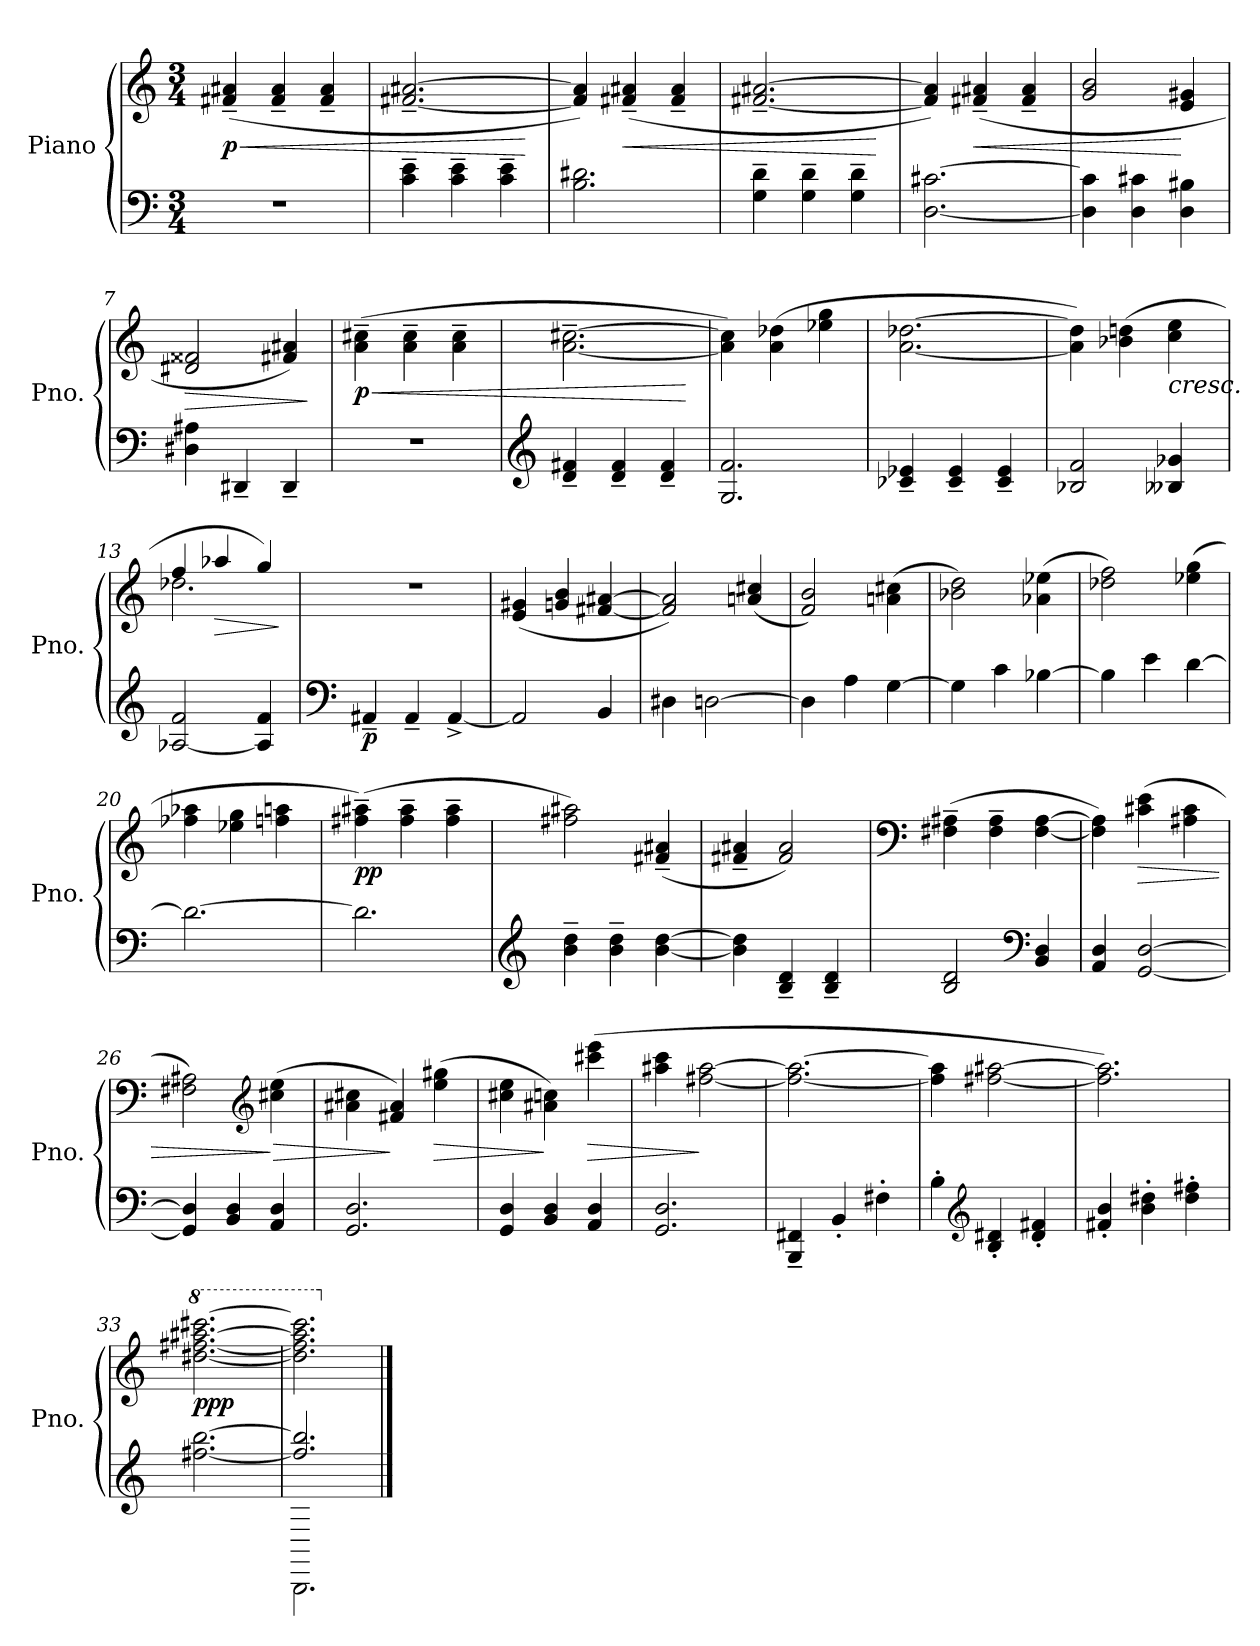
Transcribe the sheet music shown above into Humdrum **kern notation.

**kern	**kern	**dynam
*part1	*part1	*part1
*staff2	*staff1	*staff1/2
*I"Piano	*	*
*I'Pno.	*	*
*clefF4	*clefG2	*
*k[]	*k[]	*
*M3/4	*M3/4	*
*MM100	*MM100	*
=1	=1	=1
!	!	!LO:HP:b
!	!	!LO:DY:n=1:b
2.r	(>4f#X/~ 4a#X/~	< p
.	4f#/~ 4a#/~	.
.	4f#/~ 4a#/~	.
=2	=2	=2
4c\~ 4e\~	[2.f#X/~ [2.a#X/~	.
4c\~ 4e\~	.	.
4c\~ 4e\~	.	.
.	.	[
=3	=3	=3
2.B\ 2.d#X\	4f#/] 4a#/])	.
!	!	!LO:HP:b
.	(>4f#X/~ 4a#X/~	<
.	4f#/~ 4a#/~	.
=4	=4	=4
4G\~ 4d\~	[2.f#X/~ [2.a#X/~	.
4G\~ 4d\~	.	.
4G\~ 4d\~	.	.
.	.	[
=5	=5	=5
[2.D\ [2.c#X\	4f#/] 4a#/])	.
!	!	!LO:HP:b
.	(>4f#X/~ 4a#X/~	<
.	4f#/~ 4a#/~	.
=6	=6	=6
4D\] 4c#\]	2g/ 2b/	.
4D\ 4c#X\	.	.
4D\ 4B#X\	4e/ 4g#X/	[
=7	=7	=7
!	!	!LO:HP:b
4D#X\ 4A#X\	2d#X/ 2f##X/	>
4DD#X~/	.	.
4DD#~/	4f#X/ 4a#X/)	.
.	.	]
=8	=8	=8
!	!	!LO:HP:b
!	!	!LO:DY:n=1:b
2.r	(>4a\~ 4cc#X\~	< p
.	4a\~ 4cc#\~	.
.	4a\~ 4cc#\~	.
!!LO:LB:g=z
=9	=9	=9
*clefG2	*	*
4d/~ 4f#X/~	[2.a\~ [2.cc#X\~	.
4d/~ 4f#/~	.	.
4d/~ 4f#/~	.	.
.	.	[
=10	=10	=10
2.G/ 2.f/	4a\] 4cc#\])	.
.	(>4a\ 4dd-X\	.
.	4ee-X\ 4gg\	.
=11	=11	=11
4c-X/~ 4e-X/~	[2.a\ [2.dd-X\	.
4c-/~ 4e-/~	.	.
4c-/~ 4e-/~	.	.
=12	=12	=12
2B-X/ 2f/	4a\] 4dd-\])	.
.	(>4b-X\ 4ddn\	.
!	!LO:TX:b:i:t=cresc.	!
4B--X/ 4g-X/	4cc\ 4ee\	.
=13	=13	=13
*	*^	*
[2A-X/ 2f/	4ff/	2.dd-X\	.
!	!	!	!LO:HP:b
.	4aa-X/	.	>
4A-/] 4f/	4gg/)	.	.
*	*v	*v	*
.	.	]
=14	=14	=14
*clefF4	*	*
!	!	!LO:DY:b=2
4AA#X~/	2.r	p
4AA#~/	.	.
[4AA#^/	.	.
=15	=15	=15
2AA#/]	(>4e/ 4g#X/	.
.	4gn/ 4b/	.
4BB/	[4f#X/ [4a#X/	.
=16	=16	=16
4D#X\	2f#/] 2a#/])	.
[2Dn\	.	.
.	(>4ani/ 4cc#X/	.
!!LO:LB:g=z
=17	=17	=17
4D\]	2f/ 2b/)	.
4A\	.	.
[4G\	(>4ani\ 4cc#X\	.
=18	=18	=18
4G\]	2b-X\ 2dd\)	.
4c\	.	.
[4B-X\	(>4a-X\ 4ee-X\	.
=19	=19	=19
4B-\]	2dd-X\ 2ff\)	.
4e\	.	.
[4d\	(>4ee-X\ 4gg\	.
=20	=20	=20
2.d\_	4ff-X\ 4aa-X\	.
.	4ee-X\ 4gg\	.
.	4ffn\ 4aan\	.
=21	=21	=21
!	!	!LO:DY:b
2.d\]	(>4ff#X\~ 4aa#X\~)	pp
.	4ff#\~ 4aa#\~	.
.	4ff#\~ 4aa#\~	.
=22	=22	=22
*clefG2	*	*
4b\~ 4dd\~	2ff#X\ 2aa#X\)	.
4b\~ 4dd\~	.	.
[4b\ [4dd\	(<4f#X/~ 4a#X/~	.
=23	=23	=23
4b\] 4dd\]	4f#X/~ 4a#X/~	.
4B/~ 4d/~	2f#/ 2a#/)	.
4B/~ 4d/~	.	.
=24	=24	=24
*	*clefF4	*
2B/ 2d/	(>4F#X\~ 4A#X\~	.
.	4F#\~ 4A#\~	.
*clefF4	*	*
4BB/ 4D/	[4F#\ [4A#\	.
!!LO:LB:g=z
=25	=25	=25
4AA/ 4D/	4F#\] 4A#\])	.
!	!	!LO:HP:b
[2GG/ [2D/	(>4c#X\ 4e\	>
.	4A#X\ 4c#\	.
=26	=26	=26
4GG/] 4D/]	2F#X\ 2A#X\)	.
4BB/ 4D/	.	.
*	*clefG2	*
!	!	!LO:HP:n=1:b
4AA/ 4D/	(>4cc#X\ 4ee\	] >
=27	=27	=27
2.GG/ 2.D/	4a#X\ 4cc#X\	.
.	4f#X/ 4a#/)	]
!	!	!LO:HP:b
.	(>4ee\ 4gg#X\	>
=28	=28	=28
4GG/ 4D/	4cc#X\ 4ee\	.
4BB/ 4D/	4a#X\ 4ccn\)	]
!	!	!LO:HP:b
4AA/ 4D/	(>4ccc#X\ 4eee\	>
=29	=29	=29
2.GG/ 2.D/	4aa#X\ 4ccc\	.
.	[2ff#X\ [2aa#\	]
=30	=30	=30
4BBB/~ 4FF#X/~	2.ff#\_ 2.aa#\_	.
4BB'/	.	.
4F#X'\	.	.
=31	=31	=31
4B'\	4ff#\] 4aa#\]	.
*clefG2	*	*
4B/' 4d#X/'	[2ff#X\ [2aa#X\	.
4d#/' 4f#X/'	.	.
!!LO:LB:g=z
=32	=32	=32
4f#X/' 4b/'	2.ff#\] 2.aa#\])	.
4b\' 4dd#X\'	.	.
4dd#\' 4ff#X\'	.	.
=33	=33	=33
*	*8va	*
!	!	!LO:DY:b
[2.ff#X\ [2.bb\	[2.ddd#X\ [2.fff#X\ [2.aaa#X\ [2.cccc#X\	ppp
=34	=34	=34
*^	*	*
2.ff#/] 2.bb/]	2.BBB\	2.ddd#\] 2.fff#\] 2.aaa#\] 2.cccc#\]	.
*	*	*X8va	*
*v	*v	*	*
==	==	==
*-	*-	*-
